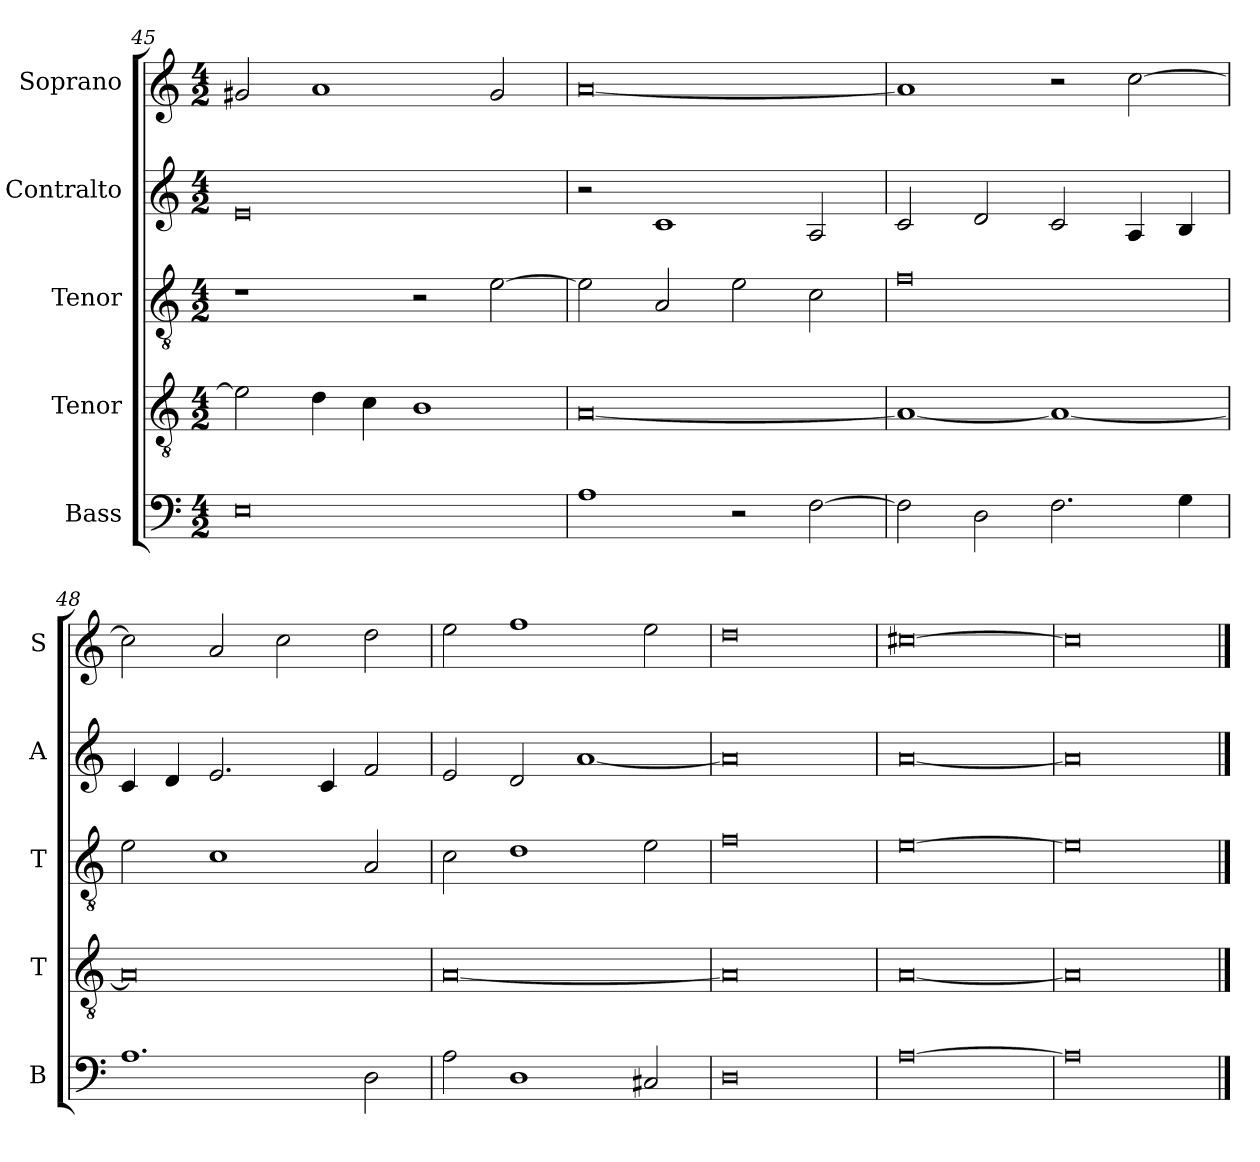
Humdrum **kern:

**kern	**kern	**kern	**kern	**kern
*part5	*part4	*part3	*part2	*part1
*staff5	*staff4	*staff3	*staff2	*staff1
*I"Bass	*I"Tenor	*I"Tenor	*I"Contralto	*I"Soprano
*I'B	*I'T	*I'T	*I'A	*I'S
*clefF4	*clefGv2	*clefGv2	*clefG2	*clefG2
*k[]	*k[]	*k[]	*k[]	*k[]
*A:aeo	*A:aeo	*A:aeo	*A:aeo	*A:aeo
*M4/2	*M4/2	*M4/2	*M4/2	*M4/2
=45	=45	=45	=45	=45
0E	2e]	1r	0e	2g#X
.	4d	.	.	1a
.	4c	.	.	.
.	1B	2r	.	.
.	.	[2e	.	2g#
=46	=46	=46	=46	=46
1A	[0A	2e]	2r	[0a
.	.	2A	1c	.
2r	.	2e	.	.
[2F	.	2c	2A	.
=47	=47	=47	=47	=47
2F]	1A_	0f	2c	1a]
2D	.	.	2d	.
2.F	1A_	.	2c	2r
.	.	.	4A	[2cc
4G	.	.	4B	.
=48	=48	=48	=48	=48
1.A	0A]	2e	4c	2cc]
.	.	.	4d	.
.	.	1c	2.e	2a
.	.	.	.	2cc
.	.	.	4c	.
2D	.	2A	2f	2dd
=49	=49	=49	=49	=49
2A	[0A	2c	2e	2ee
1D	.	1d	2d	1ff
.	.	.	[1a	.
2C#X	.	2e	.	2ee
=50	=50	=50	=50	=50
0D	0A]	0f	0a]	0dd
=51	=51	=51	=51	=51
[0A	[0A	[0e	[0a	[0cc#X
=52	=52	=52	=52	=52
0A]	0A]	0e]	0a]	0cc#]
==	==	==	==	==
*-	*-	*-	*-	*-
